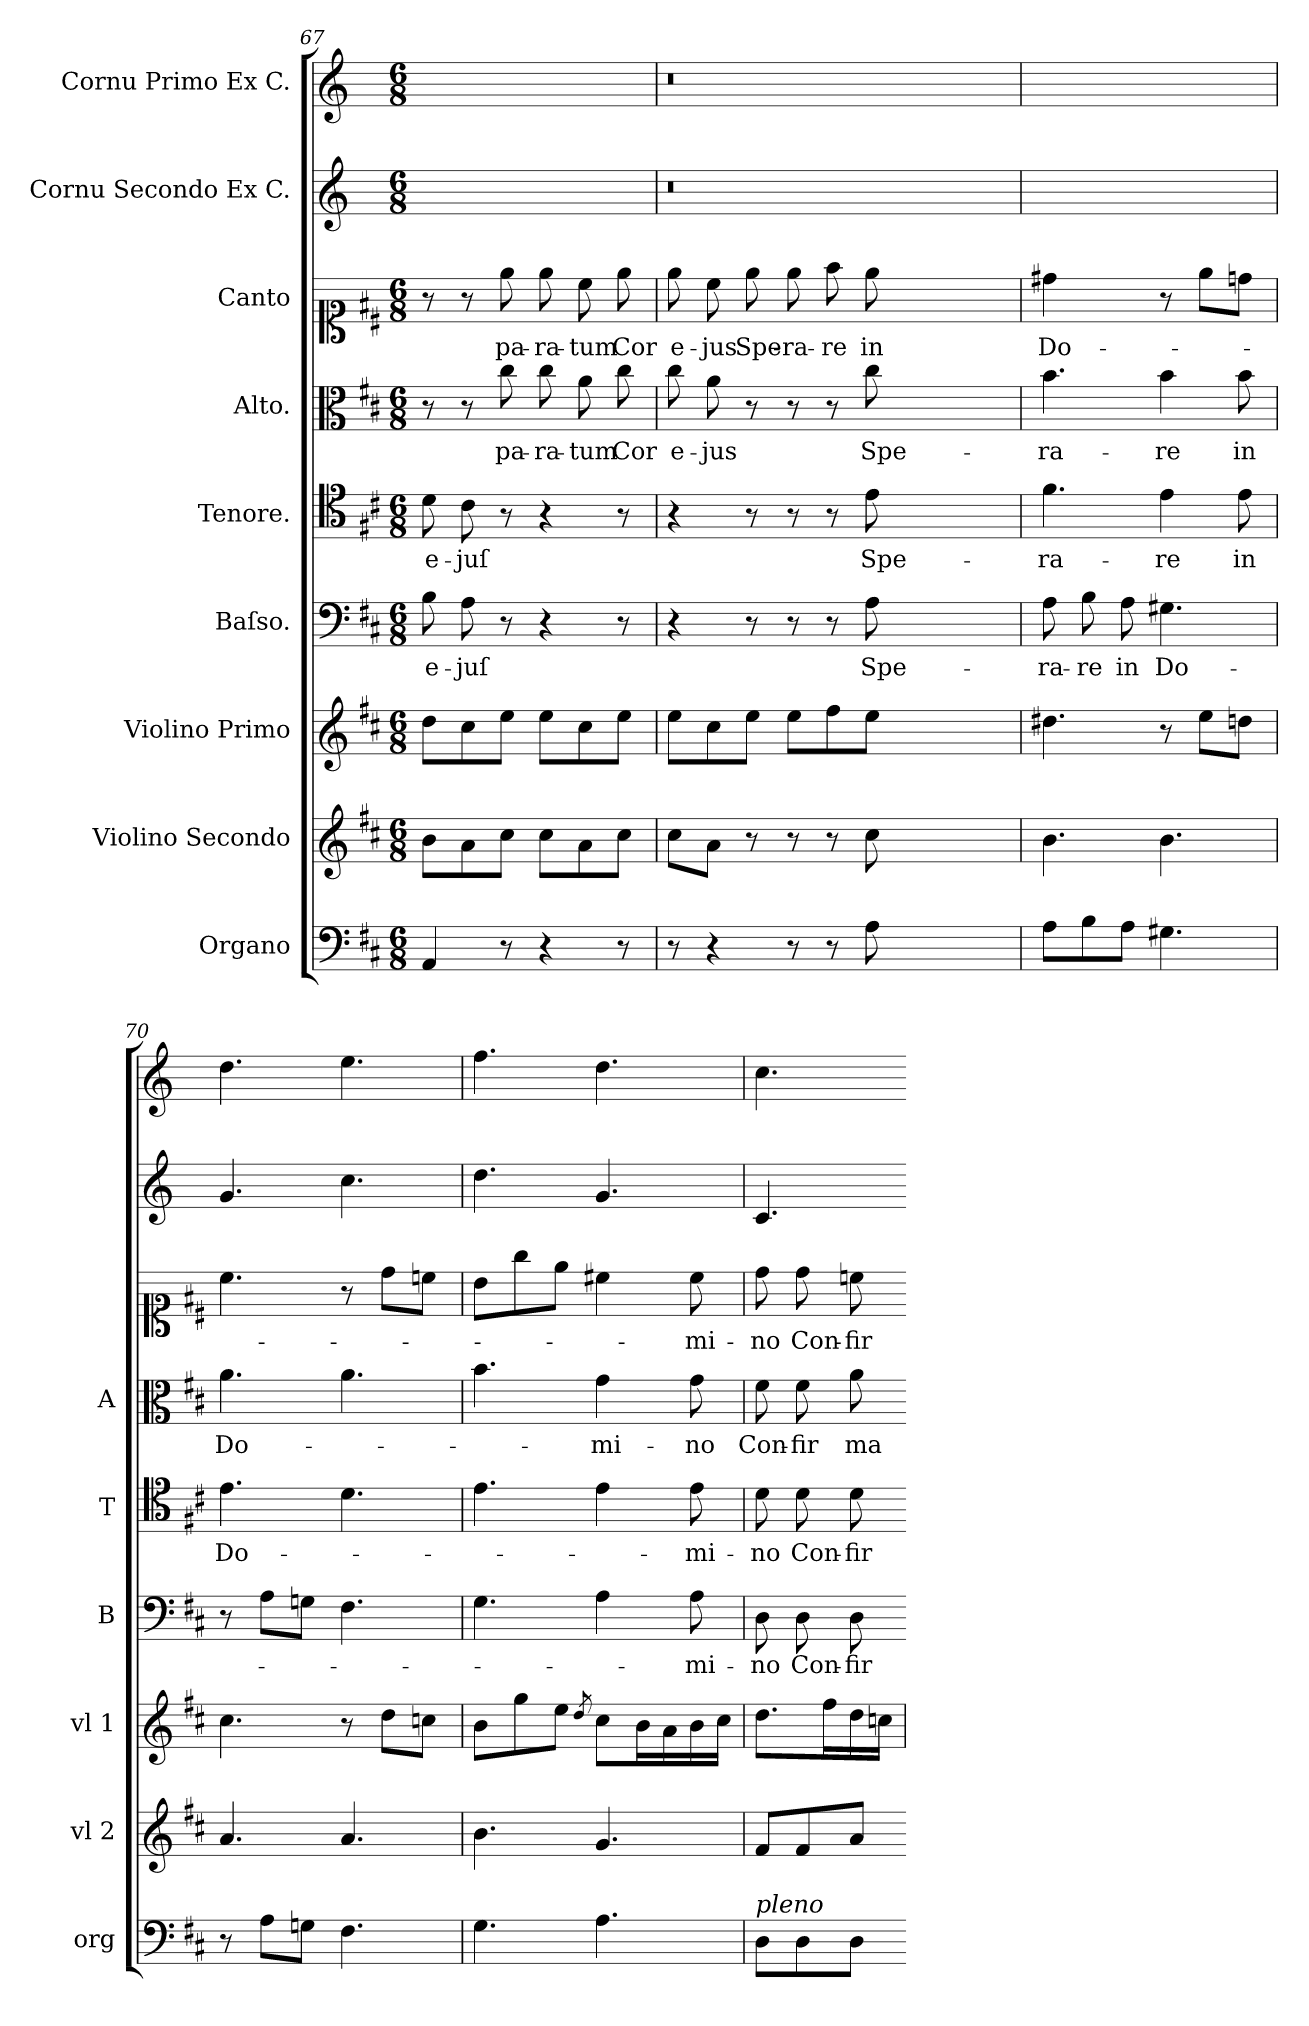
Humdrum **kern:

**kern	**kern	**kern	**kern	**text	**kern	**text	**kern	**text	**kern	**text	**kern	**kern
*part9	*part8	*part7	*part6	*part6	*part5	*part5	*part4	*part4	*part3	*part3	*part2	*part1
*staff9	*staff8	*staff7	*staff6	*staff6	*staff5	*staff5	*staff4	*staff4	*staff3	*staff3	*staff2	*staff1
*I"Organo	*I"Violino Secondo	*I"Violino Primo	*I"Baſso.	*	*I"Tenore.	*	*I"Alto.	*	*I"Canto	*	*I"Cornu Secondo Ex C.	*I"Cornu Primo Ex C.
*I'org	*I'vl 2	*I'vl 1	*I'B	*	*I'T	*	*I'A	*	*	*	*	*
*clefF4	*clefG2	*clefG2	*clefF4	*	*clefC4	*	*clefC3	*	*clefC1	*	*clefG2	*clefG2
*	*	*	*	*	*	*	*	*	*	*	*ITrd6c10	*ITrd6c10
*k[f#c#]	*k[f#c#]	*k[f#c#]	*k[f#c#]	*	*k[f#c#]	*	*k[f#c#]	*	*k[f#c#]	*	*k[f#c#]	*k[f#c#]
*D:	*D:	*D:	*D:	*	*D:	*	*D:	*	*D:	*	*D:	*D:
*M6/8	*M6/8	*M6/8	*M6/8	*	*M6/8	*	*M6/8	*	*M6/8	*	*M6/8	*M6/8
=67	=67	=67	=67	=67	=67	=67	=67	=67	=67	=67	=67	=67
!	!	!	!	!	!	!LO:LY:i	!	!	!	!	!	!
4AA/	8b\L	8dd\L	8B\	e-	8d\	e-	8r	.	8r	.	2.ryy	2.ryy
!	!	!	!	!	!	!LO:LY:i	!	!	!	!	!	!
.	8a\	8cc#\	8A\	-juſ	8c#\	-juſ	8r	.	8r	.	.	.
8r	8cc#\J	8ee\J	8r	.	8r	.	8cc#\	pa-	8ee\	pa-	.	.
4r	8cc#\L	8ee\L	4r	.	4r	.	8cc#\	-ra-	8ee\	-ra-	.	.
.	8a\	8cc#\	.	.	.	.	8a\	-tum	8cc#\	-tum	.	.
8r	8cc#\J	8ee\J	8r	.	8r	.	8cc#\	Cor	8ee\	Cor	.	.
=68	=68	=68	=68	=68	=68	=68	=68	=68	=68	=68	=68	=68
!	!	!	!	!	!	!	!	!	!	!	!LO:N:vis=0	!LO:N:vis=0
8r	8cc#\L	8ee\L	4r	.	4r	.	8cc#\	e-	8ee\	e-	1.r	1.r
4r	8a\J	8cc#\	.	.	.	.	8a\	-jus	8cc#\	-jus	.	.
.	8r	8ee\J	8r	.	8r	.	8r	.	8ee\	Spe-	.	.
8r	8r	8ee\L	8r	.	8r	.	8r	.	8ee\	-ra-	.	.
8r	8r	8ff#\	8r	.	8r	.	8r	.	8ff#\	-re	.	.
8A\	8cc#\	8ee\J	8A\	Spe-	8e\	Spe-	8cc#\	Spe-	8ee\	in	.	.
2.ryy	2.ryy	2.ryy	2.ryy	.	2.ryy	.	2.ryy	.	2.ryy	.	.	.
=69	=69	=69	=69	=69	=69	=69	=69	=69	=69	=69	=69	=69
!	!	!	!	!	!	!	!	!	!LO:N:vis=4	!	!	!
8A\L	4.b\	4.dd#X\	8A\	-ra-	4.f#\	-ra-	4.b\	-ra-	4.dd#X\	Do-	2.ryy	2.ryy
8B\	.	.	8B\	-re	.	.	.	.	.	.	.	.
8A\J	.	.	8A\	in	.	.	.	.	.	.	.	.
4.G#X\	4.b\	8r	4.G#X\	Do-	4e\	-re	4b\	-re	8r	.	.	.
.	.	8ee\L	.	.	.	.	.	.	8ee\L	.	.	.
.	.	8ddn\J	.	.	8e\	in	8b\	in	8ddn\J	.	.	.
=70	=70	=70	=70	=70	=70	=70	=70	=70	=70	=70	=70	=70
8r	4.a/	4.cc#\	8r	.	4.e\	Do-	4.a\	Do-	4.cc#\	.	4.A/	4.e\
8A\L	.	.	8A\L	.	.	.	.	.	.	.	.	.
8Gn\J	.	.	8Gn\J	.	.	.	.	.	.	.	.	.
4.F#\	4.a/	8r	4.F#\	.	4.d\	.	4.a\	.	8r	.	4.d\	4.f#\
.	.	8dd\L	.	.	.	.	.	.	8dd\L	.	.	.
.	.	8ccn\J	.	.	.	.	.	.	8ccn\J	.	.	.
=71	=71	=71	=71	=71	=71	=71	=71	=71	=71	=71	=71	=71
4.G\	4.b\	8b\L	4.G\	.	4.e\	.	4.b\	.	8b\L	.	4.e\	4.g\
.	.	8gg\	.	.	.	.	.	.	8gg\	.	.	.
.	.	8ee\J	.	.	.	.	.	.	8ee\J	.	.	.
.	.	8qdd/	.	.	.	.	.	.	.	.	.	.
4.A\	4.g/	8cc#\L	4A\	.	4e\	.	4g\	-mi-	4cc#X\	.	4.A/	4.e\
.	.	16b\L	.	.	.	.	.	.	.	.	.	.
.	.	16a\	.	.	.	.	.	.	.	.	.	.
.	.	16b\	8A\	-mi-	8e\	-mi-	8g\	-no	8cc#\	-mi-	.	.
.	.	16cc#\JJ	.	.	.	.	.	.	.	.	.	.
=72	=72	=72	=72	=72	=72	=72	=72	=72	=72	=72	=72	=72
!LO:TX:a:i:t=pleno	!	!	!	!	!	!	!	!	!	!	!	!
8D\L	8f#/L	8.dd\L	8D\	-no	8d\	-no	8f#\	Con-	8dd\	-no	4.D/	4.d\
8D\	8f#/	.	8D\	Con-	8d\	Con-	8f#\	-fir	8dd\	Con-	.	.
.	.	16ff#\L	.	.	.	.	.	.	.	.	.	.
8D\J	8a/J	16dd\	8D\	-fir-	8d\	-fir-	8a\	ma-	8ccn\	-fir-	.	.
.	.	16ccn\JJ	.	.	.	.	.	.	.	.	.	.
=-	=-	=	=-	=-	=-	=-	=-	=-	=-	=-	=-	=-
*-	*-	*-	*-	*-	*-	*-	*-	*-	*-	*-	*-	*-
